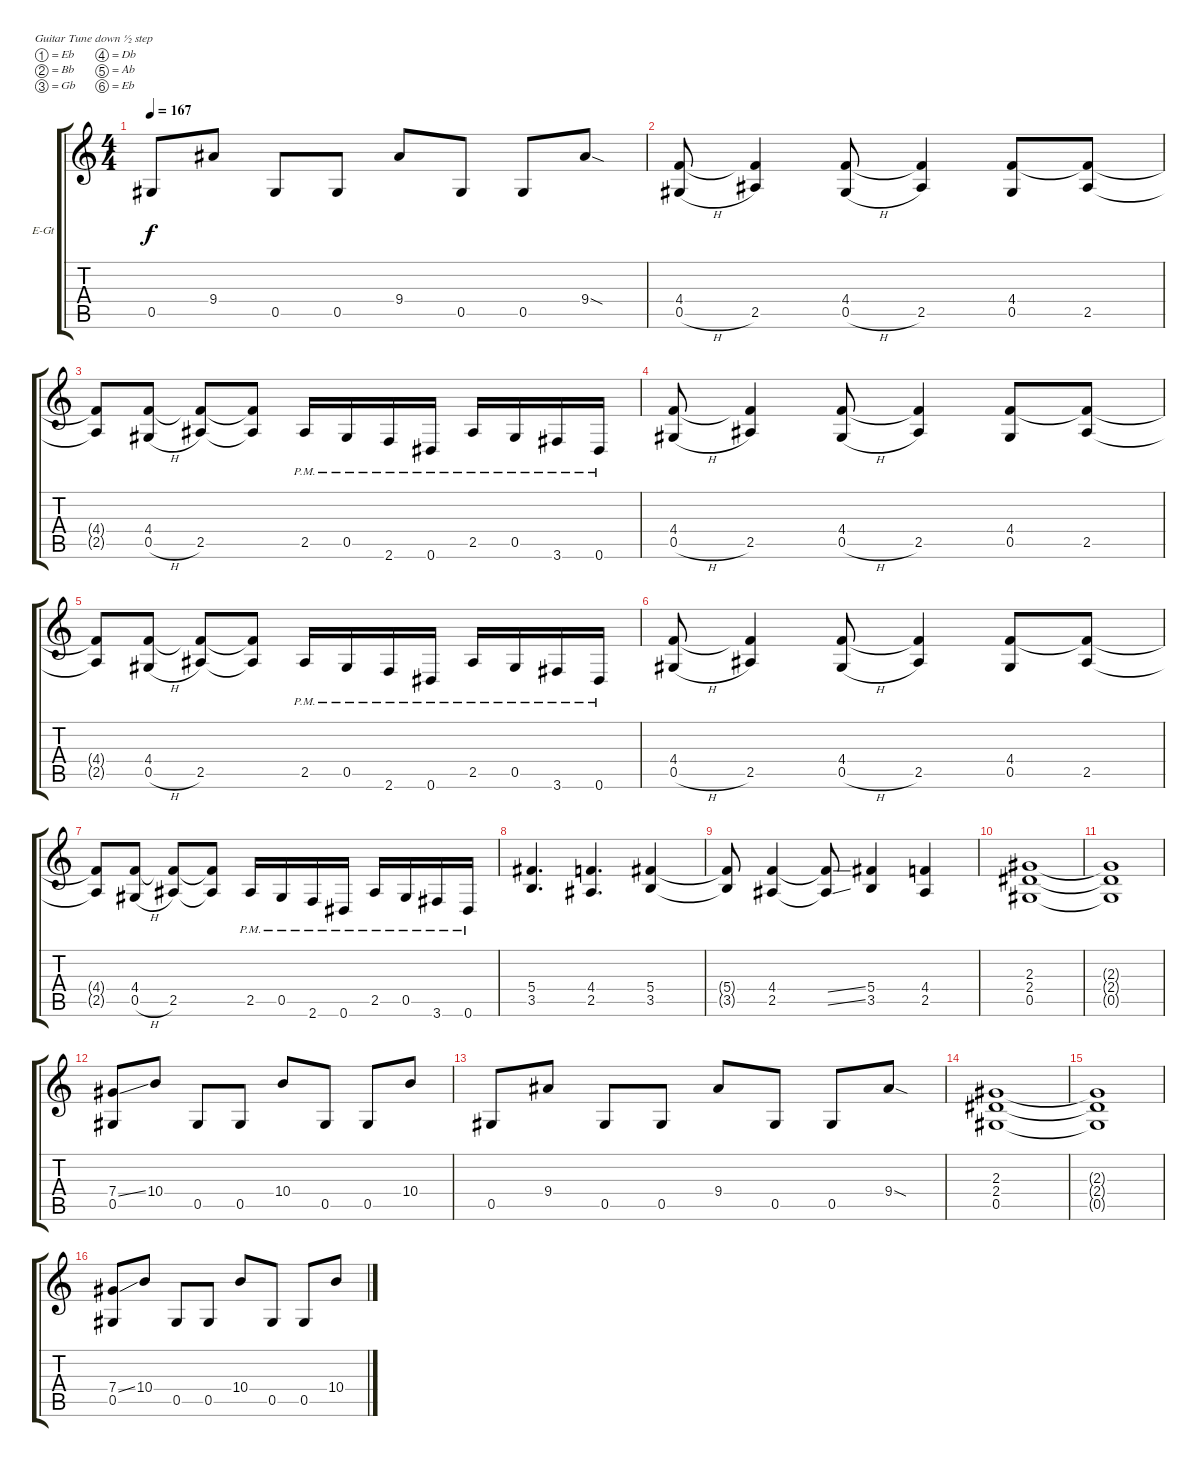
\bracketExtendMode groupsimilarinstruments
\firstSystemTrackNameOrientation horizontal
\otherSystemsTrackNameOrientation horizontal
\track ("Guitar 2" "E-Gt") {instrument distortionguitar}
\staff {score tabs}
\tuning (Eb4 Bb3 Gb3 Db3 Ab2 Eb2)
\ts (4 4)
\tempo 167
\clef g2
\ks c
0.5.8{dy f} 9.4.8 0.5.8 0.5.8 9.4.8 0.5.8 0.5.8 9.4{sod}.8 |
(4.4 0.5{h}).8 (4.4{t} 2.5).4 (4.4 0.5{h}).8 (4.4{t} 2.5).4 (4.4 0.5).8 (4.4{t} 2.5).8 |
(4.4{t} 2.5{t}).8 (4.4 0.5{h}).8 (4.4{t} 2.5).8 (4.4{t} 2.5{t}).8 2.5{pm}.16 0.5{pm}.16 2.6{pm}.16 0.6{pm}.16 2.5{pm}.16 0.5{pm}.16 3.6{pm}.16 0.6{pm}.16 |
(4.4 0.5{h}).8 (4.4{t} 2.5).4 (4.4 0.5{h}).8 (4.4{t} 2.5).4 (4.4 0.5).8 (4.4{t} 2.5).8 |
(4.4{t} 2.5{t}).8 (4.4 0.5{h}).8 (4.4{t} 2.5).8 (4.4{t} 2.5{t}).8 2.5{pm}.16 0.5{pm}.16 2.6{pm}.16 0.6{pm}.16 2.5{pm}.16 0.5{pm}.16 3.6{pm}.16 0.6{pm}.16 |
(4.4 0.5{h}).8 (4.4{t} 2.5).4 (4.4 0.5{h}).8 (4.4{t} 2.5).4 (4.4 0.5).8 (4.4{t} 2.5).8 |
(4.4{t} 2.5{t}).8 (4.4 0.5{h}).8 (4.4{t} 2.5).8 (4.4{t} 2.5{t}).8 2.5{pm}.16 0.5{pm}.16 2.6{pm}.16 0.6{pm}.16 2.5{pm}.16 0.5{pm}.16 3.6{pm}.16 0.6{pm}.16 |
(5.4 3.5).4{d} (4.4 2.5).4{d} (5.4 3.5).4 |
(5.4{t} 3.5{t}).8 (4.4 2.5).4 (4.4{ss t} 2.5{ss t}).8 (5.4 3.5).4 (4.4 2.5).4 |
(2.3 2.4 0.5).1 |
(2.3{t} 2.4{t} 0.5{t}).1 |
(7.4{ss} 0.5).8 10.4.8 0.5.8 0.5.8 10.4.8 0.5.8 0.5.8 10.4.8 |
0.5.8 9.4.8 0.5.8 0.5.8 9.4.8 0.5.8 0.5.8 9.4{sod}.8 |
(2.3 2.4 0.5).1 |
(2.3{t} 2.4{t} 0.5{t}).1 |
(7.4{ss} 0.5).8 10.4.8 0.5.8 0.5.8 10.4.8 0.5.8 0.5.8 10.4.8
